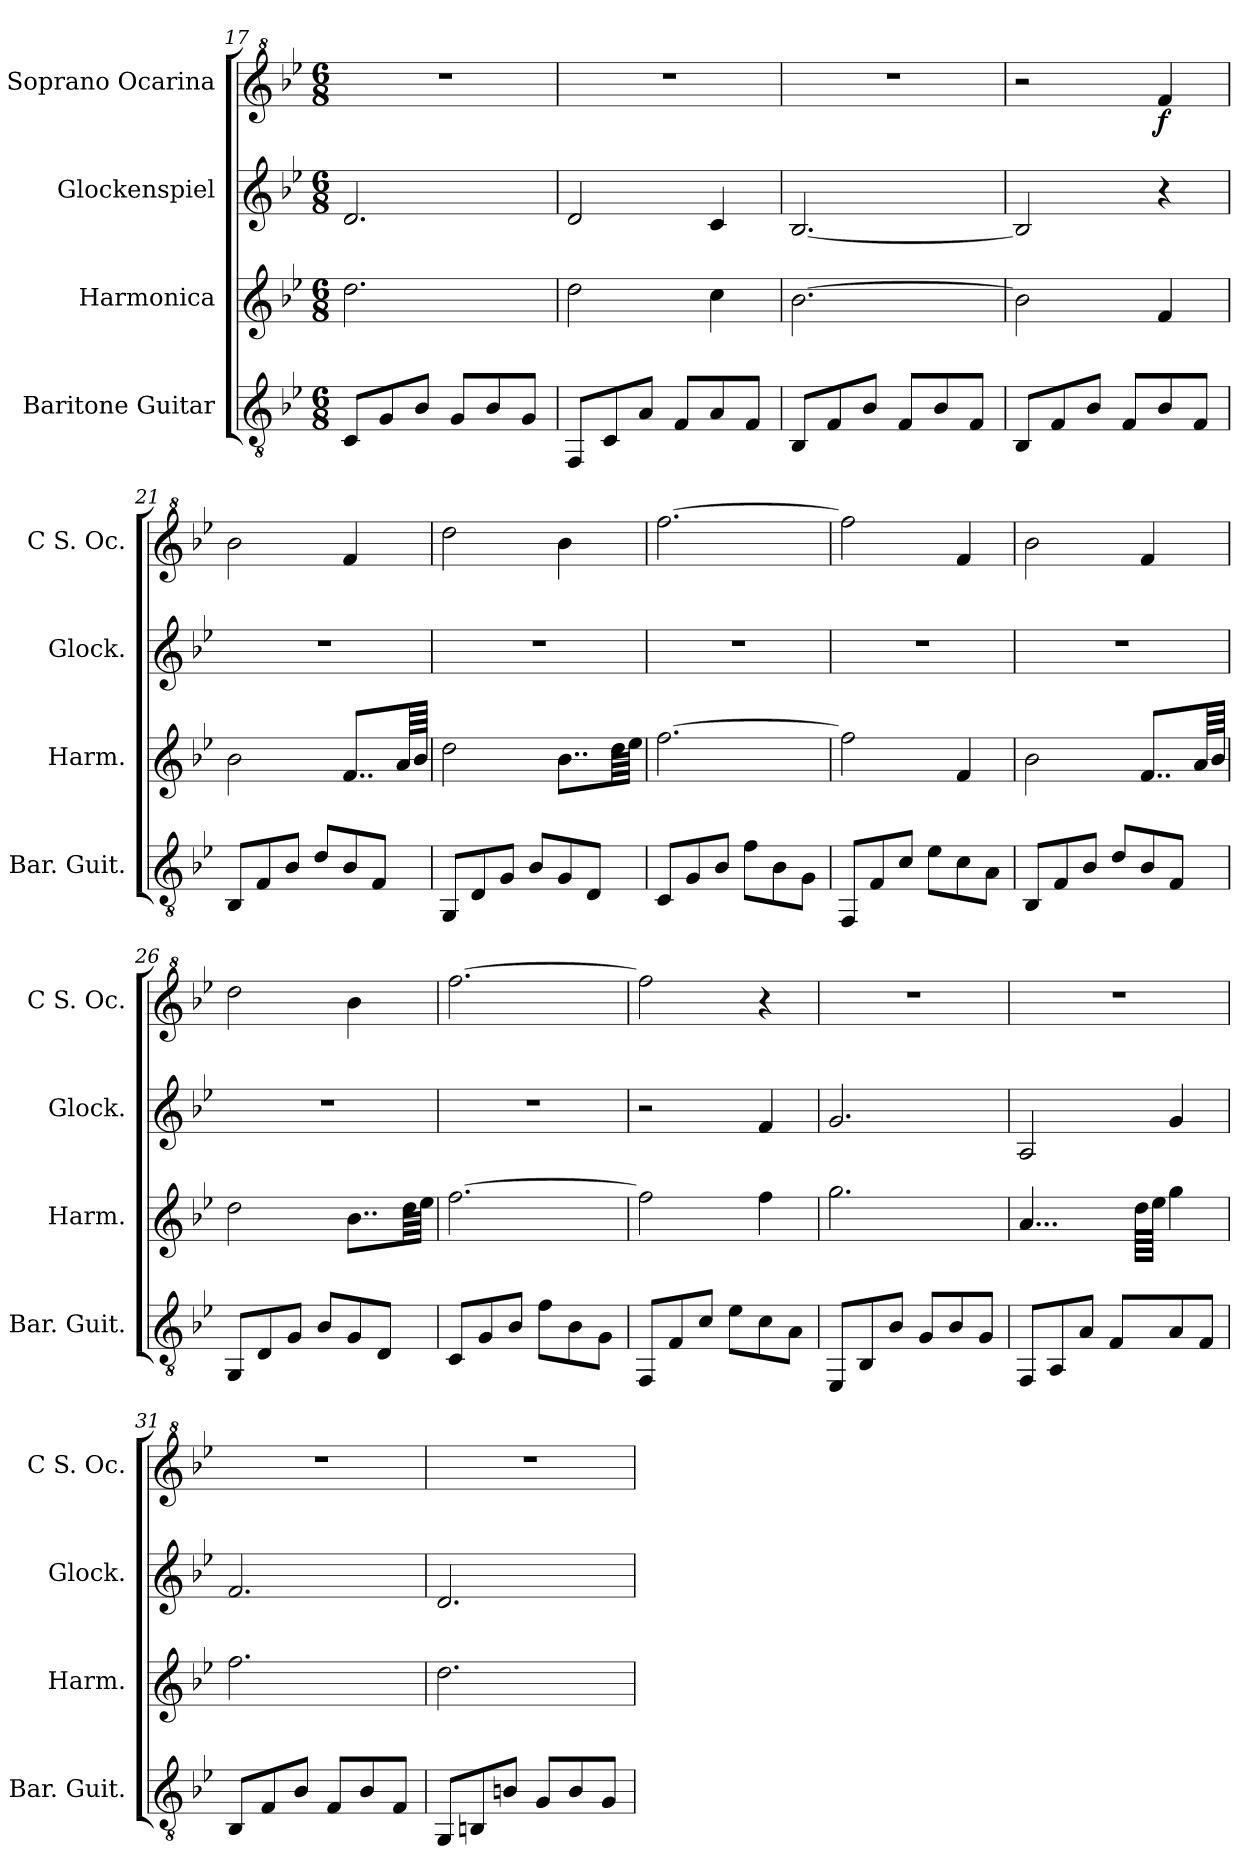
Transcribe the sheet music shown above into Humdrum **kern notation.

**kern	**kern	**kern	**kern	**dynam
*part4	*part3	*part2	*part1	*part1
*staff4	*staff3	*staff2	*staff1	*staff1
*I"Baritone Guitar	*I"Harmonica	*I"Glockenspiel	*I"C Soprano Ocarina	*
*I'Bar. Guit.	*I'Harm.	*I'Glock.	*I'C S. Oc.	*
*clefGv2	*clefG2	*clefG2	*clefG^2	*
*	*	*ITrd-7c-12	*ITrd7c12	*
*k[b-e-]	*k[b-e-]	*k[b-e-]	*k[b-e-]	*
*M6/8	*M6/8	*M6/8	*M6/8	*
=17	=17	=17	=17	=17
8C/L	2.dd\	2.dd/	2.r	.
8G/	.	.	.	.
8B-/J	.	.	.	.
8G/L	.	.	.	.
8B-/	.	.	.	.
8G/J	.	.	.	.
!!LO:LB:g=z
=18	=18	=18	=18	=18
8FF/L	2dd\	2dd/	2.r	.
8C/	.	.	.	.
8A/J	.	.	.	.
8F/L	.	.	.	.
8A/	4cc\	4cc/	.	.
8F/J	.	.	.	.
=19	=19	=19	=19	=19
8BB-/L	[2.b-\	[2.b-/	2.r	.
8F/	.	.	.	.
8B-/J	.	.	.	.
8F/L	.	.	.	.
8B-/	.	.	.	.
8F/J	.	.	.	.
=20	=20	=20	=20	=20
*	*	*	*^	*
8BB-/L	2b-\]	2b-/]	2r	4.ryy	.
8F/	.	.	.	.	.
8B-/J	.	.	.	.	.
*	*	*	*MM90	*	*
8F/L	.	.	.	4.ryy	.
!	!	!	!	!	!LO:DY:b
8B-/	4f/	4r	4f/	.	f
8F/J	.	.	.	.	.
*	*	*	*v	*v	*
=21	=21	=21	=21	=21
*	*	*	*MM105	*
8BB-/L	2b-\	2.r	2b-\	.
8F/	.	.	.	.
8B-/J	.	.	.	.
8d/L	.	.	.	.
8B-/	8..f/L	.	4f/	.
8F/J	.	.	.	.
.	64a/LLL	.	.	.
.	64b-/JJJJ	.	.	.
=22	=22	=22	=22	=22
8GG/L	2dd\	2.r	2dd\	.
8D/	.	.	.	.
8G/J	.	.	.	.
8B-/L	.	.	.	.
8G/	8..b-\L	.	4b-\	.
8D/J	.	.	.	.
.	64dd\LLL	.	.	.
.	64ee-\JJJJ	.	.	.
=23	=23	=23	=23	=23
8C/L	[2.ff\	2.r	[2.ff\	.
8G/	.	.	.	.
8B-/J	.	.	.	.
8f\L	.	.	.	.
8B-\	.	.	.	.
8G\J	.	.	.	.
!!LO:LB:g=z
=24	=24	=24	=24	=24
*	*	*	*^	*
8FF/L	2ff\]	2.r	2ff\]	4.ryy	.
8F/	.	.	.	.	.
8c/J	.	.	.	.	.
*	*	*	*MM90	*	*
8e-\L	.	.	.	4.ryy	.
8c\	4f/	.	4f/	.	.
8A\J	.	.	.	.	.
*	*	*	*v	*v	*
=25	=25	=25	=25	=25
*	*	*	*MM105	*
8BB-/L	2b-\	2.r	2b-\	.
8F/	.	.	.	.
8B-/J	.	.	.	.
8d/L	.	.	.	.
8B-/	8..f/L	.	4f/	.
8F/J	.	.	.	.
.	64a/LLL	.	.	.
.	64b-/JJJJ	.	.	.
=26	=26	=26	=26	=26
8GG/L	2dd\	2.r	2dd\	.
8D/	.	.	.	.
8G/J	.	.	.	.
8B-/L	.	.	.	.
8G/	8..b-\L	.	4b-\	.
8D/J	.	.	.	.
.	64dd\LLL	.	.	.
.	64ee-\JJJJ	.	.	.
=27	=27	=27	=27	=27
8C/L	[2.ff\	2.r	[2.ff\	.
8G/	.	.	.	.
8B-/J	.	.	.	.
8f\L	.	.	.	.
8B-\	.	.	.	.
8G\J	.	.	.	.
=28	=28	=28	=28	=28
*	*	*	*^	*
8FF/L	2ff\]	2r	2ff\]	4.ryy	.
8F/	.	.	.	.	.
8c/J	.	.	.	.	.
*	*	*	*MM90	*	*
8e-\L	.	.	.	4.ryy	.
8c\	4ff\	4ff/	4r	.	.
8A\J	.	.	.	.	.
*	*	*	*v	*v	*
=29	=29	=29	=29	=29
*	*	*	*MM105	*
8EE-/L	2.gg\	2.gg/	2.r	.
8BB-/	.	.	.	.
8B-/J	.	.	.	.
8G/L	.	.	.	.
8B-/	.	.	.	.
8G/J	.	.	.	.
!!LO:PB:g=z
=30	=30	=30	=30	=30
8FF/L	4...a/	2a/	2.r	.
8AA/	.	.	.	.
8A/J	.	.	.	.
8F/L	.	.	.	.
.	64dd\LLLL	.	.	.
.	64ee-\JJJJ	.	.	.
8A/	4gg\	4gg/	.	.
8F/J	.	.	.	.
=31	=31	=31	=31	=31
8BB-/L	2.ff\	2.ff/	2.r	.
8F/	.	.	.	.
8B-/J	.	.	.	.
8F/L	.	.	.	.
8B-/	.	.	.	.
8F/J	.	.	.	.
=32	=32	=32	=32	=32
8GG/L	2.dd\	2.dd/	2.r	.
8BBn/	.	.	.	.
8Bn/J	.	.	.	.
8G/L	.	.	.	.
8B/	.	.	.	.
8G/J	.	.	.	.
=	=	=	=	=
*-	*-	*-	*-	*-
